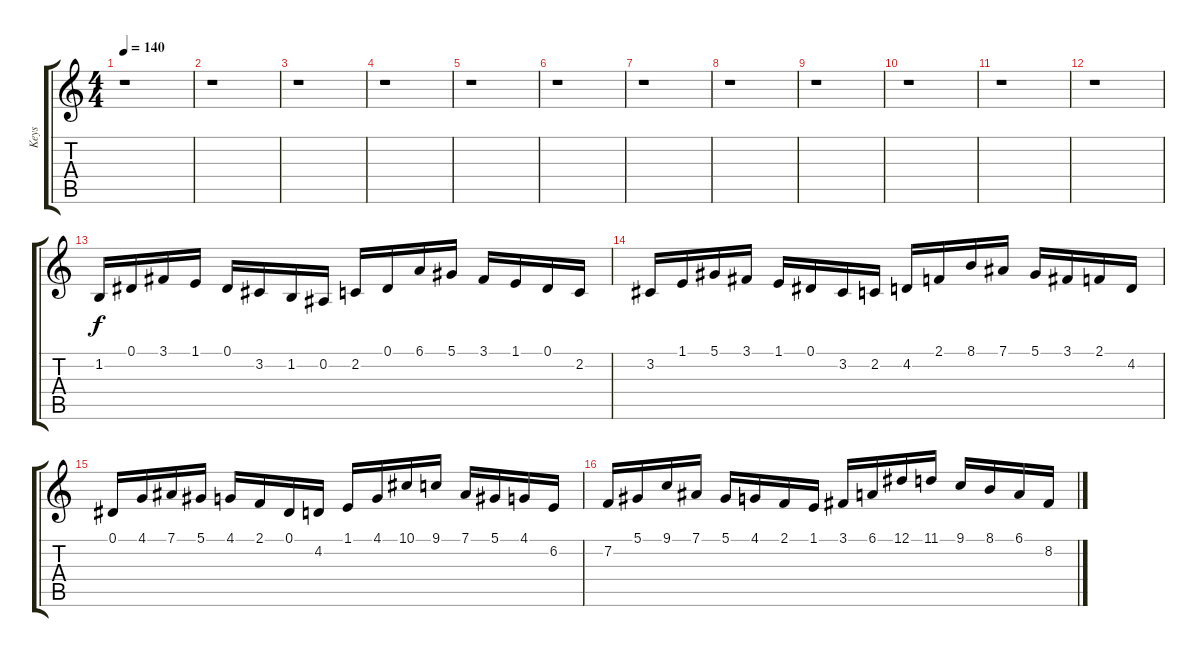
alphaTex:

\track ("Keys" "Keys") {instrument pad1newage}
\staff {score tabs}
\tuning (Eb4 Bb3 Gb3 Db3 Ab2 Eb2) {hide}
\ts (4 4)
\tempo 140
\clef g2
\ks c
r.1{dy f} |
r.1 |
r.1 |
r.1 |
r.1 |
r.1 |
r.1 |
r.1 |
r.1 |
r.1 |
r.1 |
r.1 |
1.2.16 0.1.16 3.1.16 1.1.16 0.1.16 3.2.16 1.2.16 0.2.16 2.2.16 0.1.16 6.1.16 5.1.16 3.1.16 1.1.16 0.1.16 2.2.16 |
3.2.16 1.1.16 5.1.16 3.1.16 1.1.16 0.1.16 3.2.16 2.2.16 4.2.16 2.1.16 8.1.16 7.1.16 5.1.16 3.1.16 2.1.16 4.2.16 |
0.1.16 4.1.16 7.1.16 5.1.16 4.1.16 2.1.16 0.1.16 4.2.16 1.1.16 4.1.16 10.1.16 9.1.16 7.1.16 5.1.16 4.1.16 6.2.16 |
7.2.16 5.1.16 9.1.16 7.1.16 5.1.16 4.1.16 2.1.16 1.1.16 3.1.16 6.1.16 12.1.16 11.1.16 9.1.16 8.1.16 6.1.16 8.2.16
